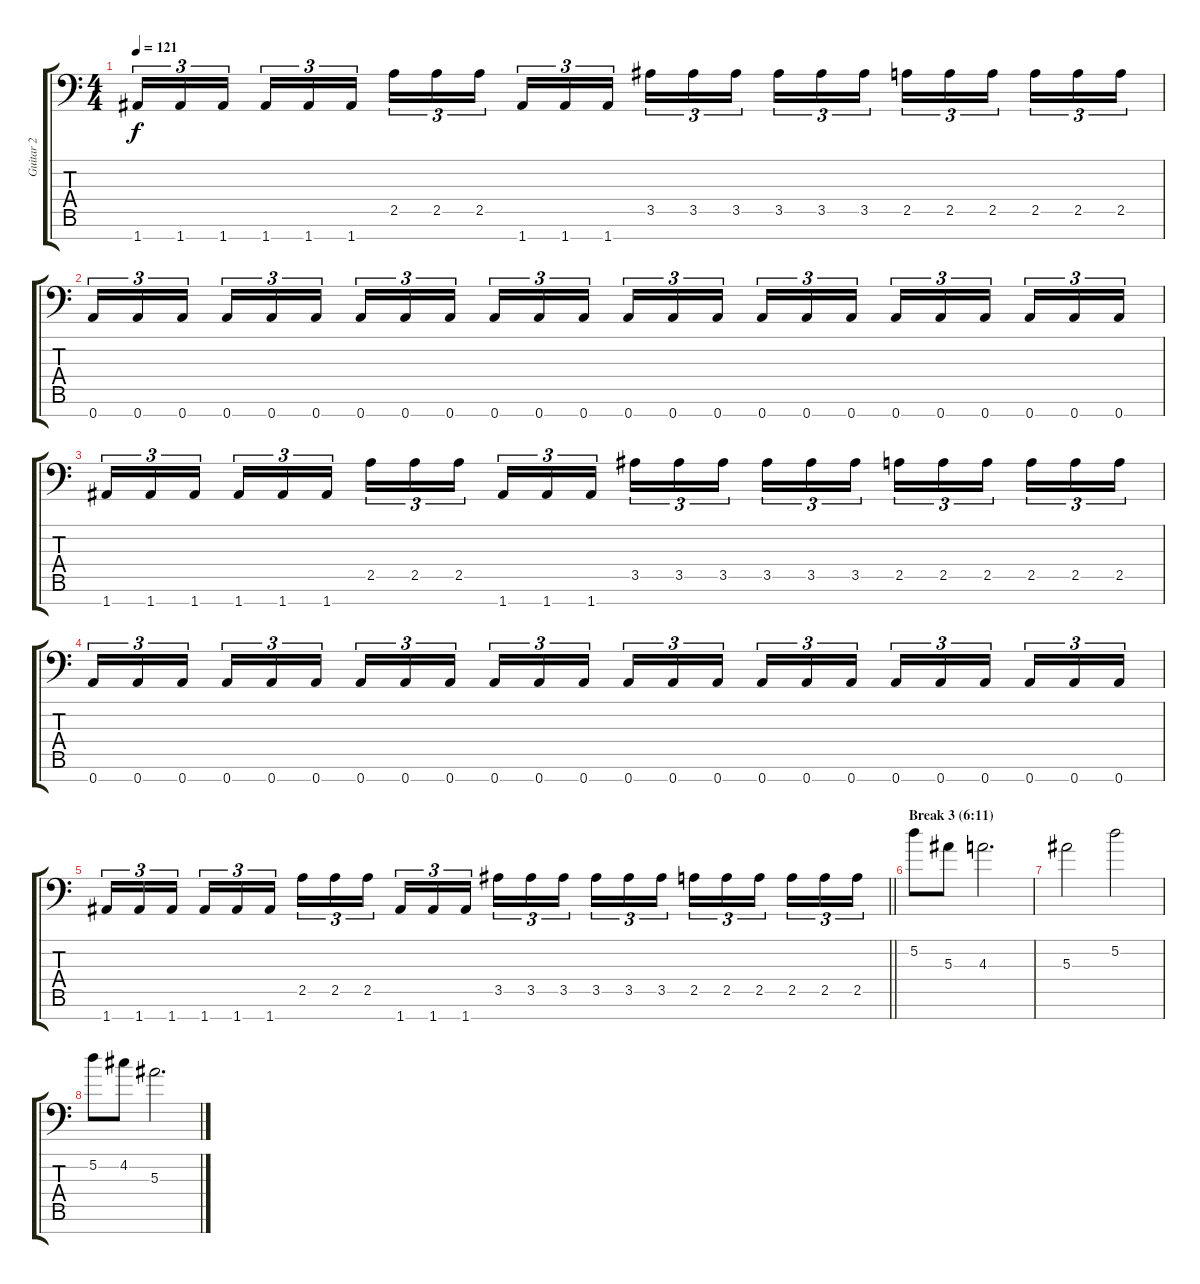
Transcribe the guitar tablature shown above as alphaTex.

\track ("Guitar 2" "Guitar 2") {instrument distortionguitar}
\staff {score tabs}
\tuning (D4 A3 F3 C3 G2 D2 A1) {hide}
\ts (4 4)
\tempo 121
\clef f4
\ks c
1.7.16{tu (3 2) dy f} 1.7.16{tu (3 2)} 1.7.16{tu (3 2) beam splitsecondary} 1.7.16{tu (3 2)} 1.7.16{tu (3 2)} 1.7.16{tu (3 2)} 2.5.16{tu (3 2)} 2.5.16{tu (3 2)} 2.5.16{tu (3 2) beam splitsecondary} 1.7.16{tu (3 2)} 1.7.16{tu (3 2)} 1.7.16{tu (3 2)} 3.5.16{tu (3 2)} 3.5.16{tu (3 2)} 3.5.16{tu (3 2) beam splitsecondary} 3.5.16{tu (3 2)} 3.5.16{tu (3 2)} 3.5.16{tu (3 2)} 2.5.16{tu (3 2)} 2.5.16{tu (3 2)} 2.5.16{tu (3 2) beam splitsecondary} 2.5.16{tu (3 2)} 2.5.16{tu (3 2)} 2.5.16{tu (3 2)} |
0.7.16{tu (3 2)} 0.7.16{tu (3 2)} 0.7.16{tu (3 2) beam splitsecondary} 0.7.16{tu (3 2)} 0.7.16{tu (3 2)} 0.7.16{tu (3 2)} 0.7.16{tu (3 2)} 0.7.16{tu (3 2)} 0.7.16{tu (3 2) beam splitsecondary} 0.7.16{tu (3 2)} 0.7.16{tu (3 2)} 0.7.16{tu (3 2)} 0.7.16{tu (3 2)} 0.7.16{tu (3 2)} 0.7.16{tu (3 2) beam splitsecondary} 0.7.16{tu (3 2)} 0.7.16{tu (3 2)} 0.7.16{tu (3 2)} 0.7.16{tu (3 2)} 0.7.16{tu (3 2)} 0.7.16{tu (3 2) beam splitsecondary} 0.7.16{tu (3 2)} 0.7.16{tu (3 2)} 0.7.16{tu (3 2)} |
1.7.16{tu (3 2)} 1.7.16{tu (3 2)} 1.7.16{tu (3 2) beam splitsecondary} 1.7.16{tu (3 2)} 1.7.16{tu (3 2)} 1.7.16{tu (3 2)} 2.5.16{tu (3 2)} 2.5.16{tu (3 2)} 2.5.16{tu (3 2) beam splitsecondary} 1.7.16{tu (3 2)} 1.7.16{tu (3 2)} 1.7.16{tu (3 2)} 3.5.16{tu (3 2)} 3.5.16{tu (3 2)} 3.5.16{tu (3 2) beam splitsecondary} 3.5.16{tu (3 2)} 3.5.16{tu (3 2)} 3.5.16{tu (3 2)} 2.5.16{tu (3 2)} 2.5.16{tu (3 2)} 2.5.16{tu (3 2) beam splitsecondary} 2.5.16{tu (3 2)} 2.5.16{tu (3 2)} 2.5.16{tu (3 2)} |
0.7.16{tu (3 2)} 0.7.16{tu (3 2)} 0.7.16{tu (3 2) beam splitsecondary} 0.7.16{tu (3 2)} 0.7.16{tu (3 2)} 0.7.16{tu (3 2)} 0.7.16{tu (3 2)} 0.7.16{tu (3 2)} 0.7.16{tu (3 2) beam splitsecondary} 0.7.16{tu (3 2)} 0.7.16{tu (3 2)} 0.7.16{tu (3 2)} 0.7.16{tu (3 2)} 0.7.16{tu (3 2)} 0.7.16{tu (3 2) beam splitsecondary} 0.7.16{tu (3 2)} 0.7.16{tu (3 2)} 0.7.16{tu (3 2)} 0.7.16{tu (3 2)} 0.7.16{tu (3 2)} 0.7.16{tu (3 2) beam splitsecondary} 0.7.16{tu (3 2)} 0.7.16{tu (3 2)} 0.7.16{tu (3 2)} |
\barLineRight lightlight
1.7.16{tu (3 2)} 1.7.16{tu (3 2)} 1.7.16{tu (3 2) beam splitsecondary} 1.7.16{tu (3 2)} 1.7.16{tu (3 2)} 1.7.16{tu (3 2)} 2.5.16{tu (3 2)} 2.5.16{tu (3 2)} 2.5.16{tu (3 2) beam splitsecondary} 1.7.16{tu (3 2)} 1.7.16{tu (3 2)} 1.7.16{tu (3 2)} 3.5.16{tu (3 2)} 3.5.16{tu (3 2)} 3.5.16{tu (3 2) beam splitsecondary} 3.5.16{tu (3 2)} 3.5.16{tu (3 2)} 3.5.16{tu (3 2)} 2.5.16{tu (3 2)} 2.5.16{tu (3 2)} 2.5.16{tu (3 2) beam splitsecondary} 2.5.16{tu (3 2)} 2.5.16{tu (3 2)} 2.5.16{tu (3 2)} |
\section ("" "Break 3 (6:11)")
5.2.8{volume 14 balance 13} 5.3.8 4.3.2{d} |
5.3.2 5.2.2 |
5.2.8 4.2.8 5.3.2{d}
